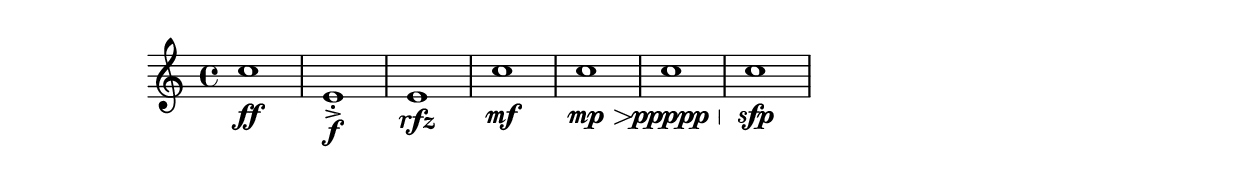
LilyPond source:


\version "2.1.36"

\header {texidoc = "Dynamic letters are kerned, and their weight
matches that of the hairpin signs.  The dynamic scripts should be
horizontally centered on the note head.  Scripts that should appear
closer to the note head (staccato, accent) are reckoned with.
"  }

\score {
    
\notes\relative c'' { c1\ff
		      e,-.-> \f
		      e \rfz		      
		      c' \mf
		      c \mp \> 
		      c\!\ppppp \< 
		      c\sfp\!
		      
}
}

